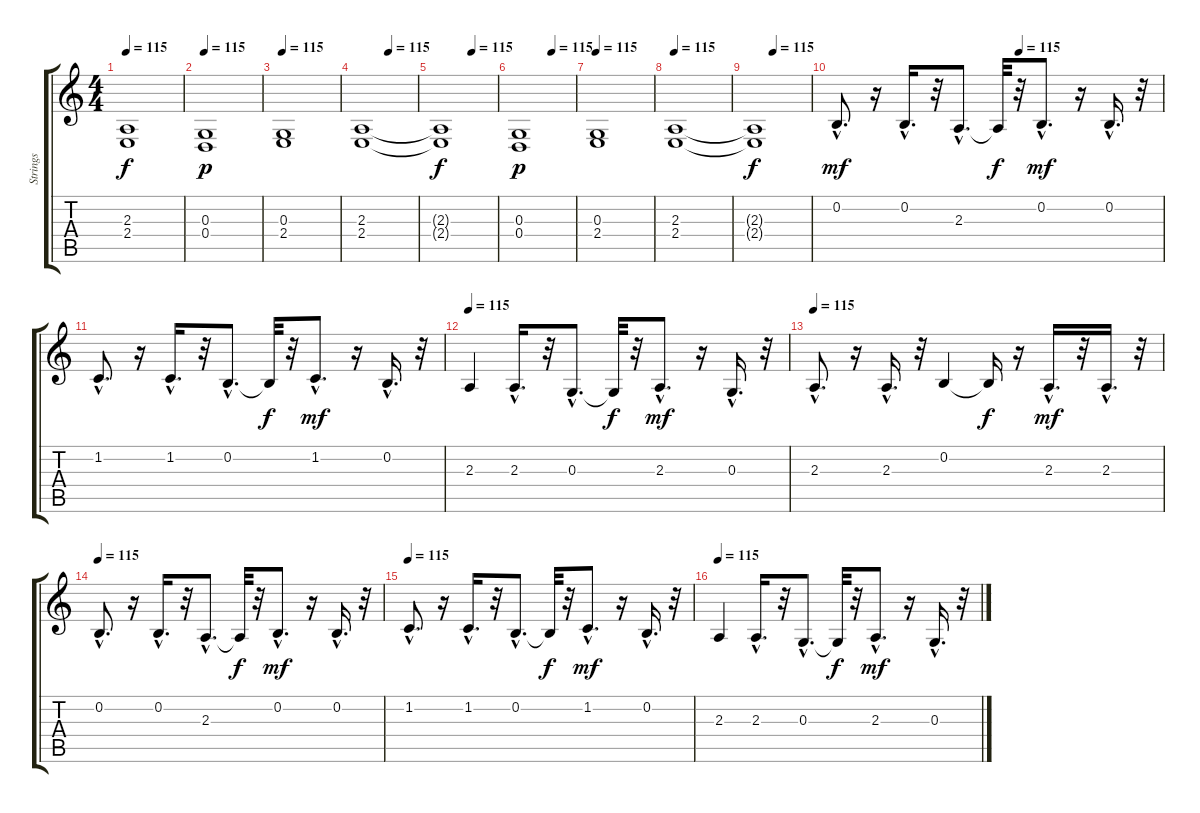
\track ("Strings" "Strings") {instrument stringensemble1}
\staff {score tabs}
\tuning (E4 B3 G3 D3 A2 E2) {hide}
\ts (4 4)
\tempo 115
\clef g2
\ks c
(2.3{t} 2.4{t}).1{dy f} |
\tempo 115
(0.3 0.4).1{dy p} |
\tempo 115
(0.3 2.4).1 |
\tempo (115 0.5)
(2.3 2.4).1 |
\tempo (115 0.5625)
(2.3{t} 2.4{t}).1{dy f} |
\tempo (115 0.59375)
(0.3 0.4).1{dy p} |
\tempo 115
(0.3 2.4).1 |
\tempo 115
(2.3 2.4).1 |
\tempo (115 0.34375)
(2.3{t} 2.4{t}).1{dy f} |
\tempo (115 0.5625)
0.2{hac}.8{d dy mf} r.16 0.2{hac}.16{d} r.32 2.3{hac}.8{d} 2.3{t}.32{dy f} r.32 0.2{hac}.8{d dy mf} r.16 0.2{hac}.16{d} r.32 |
1.2{hac}.8{d} r.16 1.2{hac}.16{d} r.32 0.2{hac}.8{d} 0.2{t}.32{dy f} r.32 1.2{hac}.8{d dy mf} r.16 0.2{hac}.16{d} r.32 |
\tempo 115
2.3.4 2.3{hac}.16{d} r.32 0.3{hac}.8{d} 0.3{t}.32{dy f} r.32 2.3{hac}.8{d dy mf} r.16 0.3{hac}.16{d} r.32 |
\tempo 115
2.3{hac}.8{d} r.16 2.3{hac}.16{d} r.32 0.2.4 0.2{t}.16{dy f} r.16 2.3{hac}.16{d dy mf} r.32 2.3{hac}.16{d} r.32 |
\tempo 115
0.2{hac}.8{d} r.16 0.2{hac}.16{d} r.32 2.3{hac}.8{d} 2.3{t}.32{dy f} r.32 0.2{hac}.8{d dy mf} r.16 0.2{hac}.16{d} r.32 |
\tempo 115
1.2{hac}.8{d} r.16 1.2{hac}.16{d} r.32 0.2{hac}.8{d} 0.2{t}.32{dy f} r.32 1.2{hac}.8{d dy mf} r.16 0.2{hac}.16{d} r.32 |
\tempo 115
2.3.4 2.3{hac}.16{d} r.32 0.3{hac}.8{d} 0.3{t}.32{dy f} r.32 2.3{hac}.8{d dy mf} r.16 0.3{hac}.16{d} r.32
